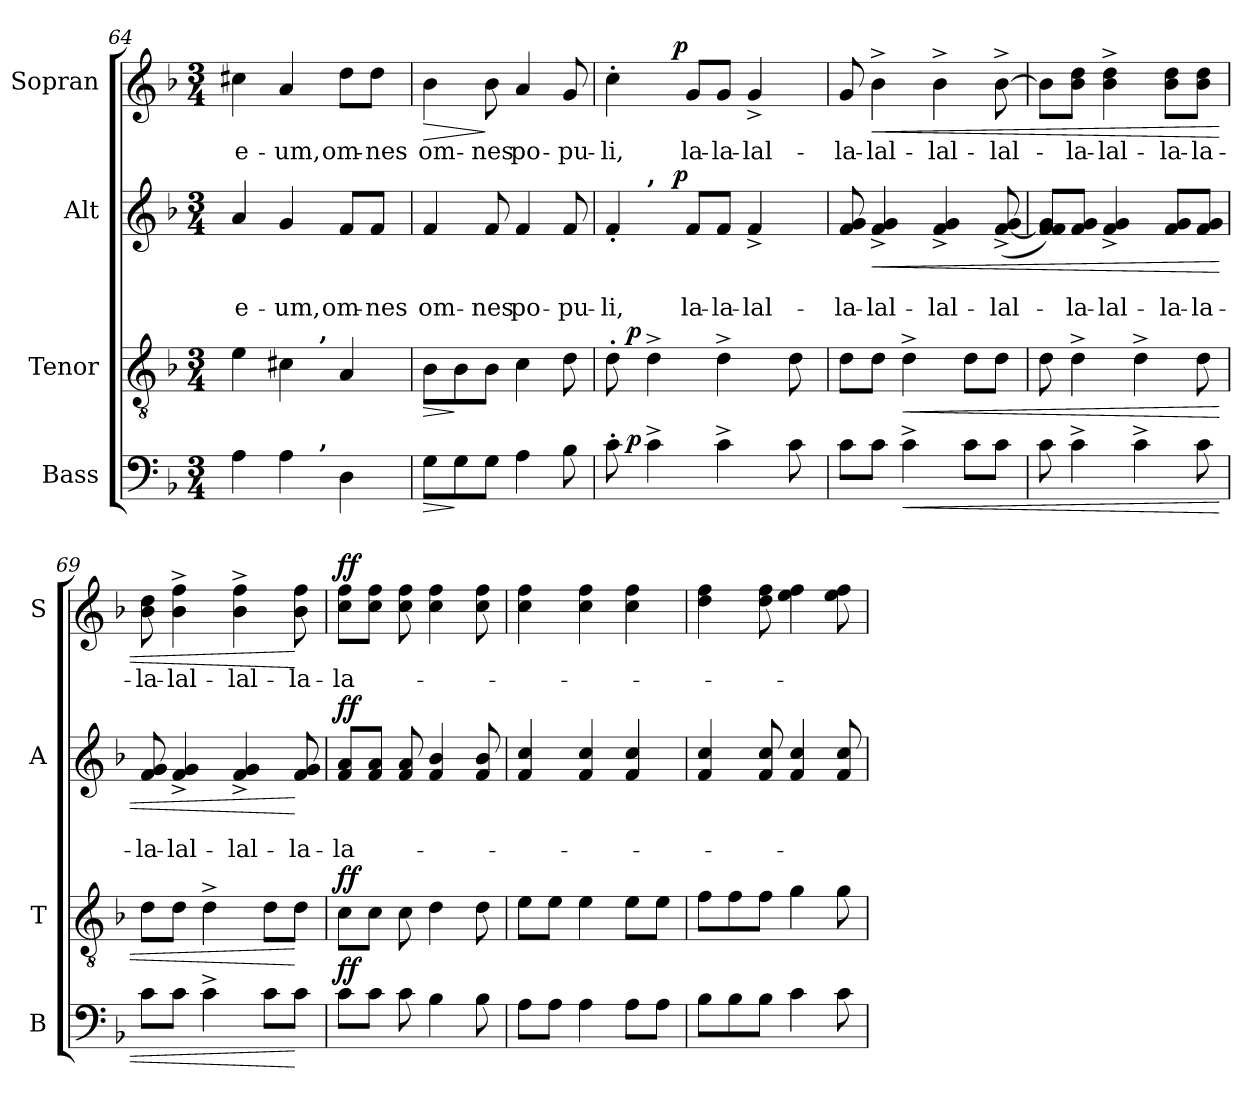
**kern	**dynam	**kern	**dynam	**kern	**text	**text	**dynam	**kern	**text	**dynam
*part4	*part4	*part3	*part3	*part2	*part2	*part2	*part2	*part1	*part1	*part1
*staff4	*staff4	*staff3	*staff3	*staff2	*staff2	*staff2	*staff2	*staff1	*staff1	*staff1
*I"Bass	*	*I"Tenor	*	*I"Alt	*	*	*	*I"Sopran	*	*
*I'B	*	*I'T	*	*I'A	*	*	*	*I'S	*	*
*clefF4	*	*clefGv2	*	*clefG2	*	*	*	*clefG2	*	*
*k[b-]	*	*k[b-]	*	*k[b-]	*	*	*	*k[b-]	*	*
*F:	*	*F:	*	*F:	*	*	*	*F:	*	*
*M3/4	*	*M3/4	*	*M3/4	*	*	*	*M3/4	*	*
=64	=64	=64	=64	=64	=64	=64	=64	=64	=64	=64
!	!	!	!	!	!	!LO:LY:b	!	!	!LO:LY:b	!
*^	*	*^	*	*	*	*	*	*	*	*
4A\	4..ryy	.	4e\	4..ryy	.	4a/	.	e-	.	4cc#X\	e-	.
!	!	!	!	!	!	!	!	!LO:LY:b	!	!	!LO:LY:b	!
4A\	.	.	4c#X\	.	.	4g/	.	-um,	.	4a/	-um,	.
!	!	!	!	!LO:TX:a:B:t=,	!	!	!	!	!	!	!	!
!	!LO:TX:a:B:t=,	!	!	!	!	!	!	!	!	!	!	!
.	4ryy	.	.	4ryy	.	.	.	.	.	.	.	.
!	!	!	!	!	!	!	!	!LO:LY:b	!	!	!LO:LY:b	!
4D\	.	.	4A/	.	.	8f/L	.	om-	.	8dd\L	om-	.
!	!	!	!	!	!	!	!	!LO:LY:b	!	!	!LO:LY:b	!
.	.	.	.	.	.	8f/J	.	-nes	.	8dd\J	-nes	.
.	16ryy	.	.	16ryy	.	.	.	.	.	.	.	.
=65	=65	=65	=65	=65	=65	=65	=65	=65	=65	=65	=65	=65
!	!	!LO:HP:b	!	!	!LO:HP:b	!	!	!LO:LY:b	!	!	!LO:LY:b	!LO:HP:b
*v	*v	*	*	*	*	*	*	*	*	*	*	*
*	*	*v	*v	*	*	*	*	*	*	*	*
8G\L	>	8B-\L	>	4f/	.	om-	.	4b-\	om-	>
8G\	]	8B-\	]	.	.	.	.	.	.	.
!	!	!	!	!	!	!LO:LY:b	!	!	!LO:LY:b	!
8G\J	.	8B-\J	.	8f/	.	-nes	.	8b-\	-nes	]
!	!	!	!	!	!	!LO:LY:b	!	!	!LO:LY:b	!
4A\	.	4c\	.	4f/	.	po-	.	4a/	po-	.
!	!	!	!	!	!	!LO:LY:b	!	!	!LO:LY:b	!
8B-\	.	8d\	.	8f/	.	-pu-	.	8g/	-pu-	.
=66	=66	=66	=66	=66	=66	=66	=66	=66	=66	=66
!	!	!	!	!	!	!LO:LY:b	!	!	!LO:LY:b	!
*^	*	*^	*	*^	*	*	*	*^	*	*
*	*	*	*	*	*	*	*^	*	*	*	*	*	*	*
8c'>\	16ryy	.	8d'>\	16ryy	.	4f'</	8..ryy	8ryy	.	-li,	.	4cc'>\	8..ryy	-li,	.
!	!	!LO:DY:a	!	!	!LO:DY:a	!	!	!	!	!	!	!	!	!	!
.	2ryy	p	.	2ryy	p	.	.	.	.	.	.	.	.	.	.
!	!	!	!	!	!	!	!	!LO:TX:a:B:t=,	!	!	!	!	!	!	!
4c^>\	.	.	4d^>\	.	.	.	.	2ryy	.	.	.	.	.	.	.
!	!	!	!	!	!	!	!	!	!	!	!LO:DY:a	!	!	!	!LO:DY:a
.	.	.	.	.	.	.	2ryy	.	.	.	p	.	2ryy	.	p
!	!	!	!	!	!	!	!	!	!	!LO:LY:b	!	!	!	!LO:LY:b	!
.	.	.	.	.	.	8f/L	.	.	.	la-	.	8g/L	.	la-	.
!	!	!	!	!	!	!	!	!	!	!LO:LY:b	!	!	!	!LO:LY:b	!
4c^>\	.	.	4d^>\	.	.	8f/J	.	.	.	-la-	.	8g/J	.	-la-	.
!	!	!	!	!	!	!	!	!	!	!LO:LY:b	!	!	!	!LO:LY:b	!
.	.	.	.	.	.	4f^</	.	.	.	-lal-	.	4g^</	.	-lal-	.
.	8.ryy	.	.	8.ryy	.	.	.	.	.	.	.	.	.	.	.
8c\	.	.	8d\	.	.	.	.	8ryy	.	.	.	.	.	.	.
.	.	.	.	.	.	.	32ryy	.	.	.	.	.	32ryy	.	.
!!LO:LB:g=z
=67	=67	=67	=67	=67	=67	=67	=67	=67	=67	=67	=67	=67	=67	=67	=67
!	!	!	!	!	!	!	!	!	!	!LO:LY:b	!	!	!	!LO:LY:b	!
*v	*v	*	*	*	*	*v	*v	*v	*	*	*	*v	*v	*	*
*	*	*v	*v	*	*	*	*	*	*	*	*
8c\L	.	8d\L	.	8f/ 8g/	.	-la-	.	8g/	-la-	.
!	!	!	!	!	!	!LO:LY:b	!LO:HP:b	!	!LO:LY:b	!LO:HP:b
8c\J	.	8d\J	.	4f/^< 4g/^<	.	-lal-	<	4b-^>\	-lal-	<
!	!LO:HP:b	!	!LO:HP:b	!	!	!	!	!	!	!
4c^>\	<	4d^>\	<	.	.	.	.	.	.	.
!	!	!	!	!	!	!LO:LY:b	!	!	!LO:LY:b	!
.	.	.	.	4f/^< 4g/^<	.	-lal-	.	4b-^>\	-lal-	.
8c\L	.	8d\L	.	.	.	.	.	.	.	.
!	!	!	!	!	!	!LO:LY:b	!	!	!LO:LY:b	!
8c\J	.	8d\J	.	(>[<8f/^< 8g/^<	.	-lal-	.	[>8b-^>\	-lal-	.
=68	=68	=68	=68	=68	=68	=68	=68	=68	=68	=68
8c\	.	8d\	.	8f/] 8f/ 8g/L)	.	.	.	8b-\L]	.	.
!	!	!	!	!	!	!LO:LY:b	!	!	!LO:LY:b	!
4c^>\	.	4d^>\	.	8f/ 8g/J	.	-la-	.	8b-\ 8dd\J	-la-	.
!	!	!	!	!	!	!LO:LY:b	!	!	!LO:LY:b	!
.	.	.	.	4f/^< 4g/^<	.	-lal-	.	4b-\^> 4dd\^>	-lal-	.
4c^>\	.	4d^>\	.	.	.	.	.	.	.	.
!	!	!	!	!	!	!LO:LY:b	!	!	!LO:LY:b	!
.	.	.	.	8f/ 8g/L	.	-la-	.	8b-\ 8dd\L	-la-	.
!	!	!	!	!	!	!LO:LY:b	!	!	!LO:LY:b	!
8c\	.	8d\	.	8f/ 8g/J	.	-la-	.	8b-\ 8dd\J	-la-	.
=69	=69	=69	=69	=69	=69	=69	=69	=69	=69	=69
!	!	!	!	!	!	!LO:LY:b	!	!	!LO:LY:b	!
8c\L	.	8d\L	.	8f/ 8g/	.	-la-	.	8b-\ 8dd\	-la-	.
!	!	!	!	!	!	!LO:LY:b	!	!	!LO:LY:b	!
8c\J	.	8d\J	.	4f/^< 4g/^<	.	-lal-	.	4b-\^> 4ff\^>	-lal-	.
4c^>\	.	4d^>\	.	.	.	.	.	.	.	.
!	!	!	!	!	!	!LO:LY:b	!	!	!LO:LY:b	!
.	.	.	.	4f/^< 4g/^<	.	-lal-	.	4b-\^> 4ff\^>	-lal-	.
8c\L	.	8d\L	.	.	.	.	.	.	.	.
!	!	!	!	!	!	!LO:LY:b	!	!	!LO:LY:b	!
8c\J	[	8d\J	[	8f/ 8g/	.	-la-	[	8b-\ 8ff\	-la-	[
!!LO:PB:g=z
=70	=70	=70	=70	=70	=70	=70	=70	=70	=70	=70
!	!LO:DY:a	!	!LO:DY:a	!	!	!LO:LY:b	!LO:DY:a	!	!LO:LY:b	!LO:DY:a
8c\L	ff	8c\L	ff	8f/ 8a/L	.	-la-	ff	8cc\ 8ff\L	-la-	ff
8c\J	.	8c\J	.	8f/ 8a/J	.	.	.	8cc\ 8ff\J	.	.
8c\	.	8c\	.	8f/ 8a/	.	.	.	8cc\ 8ff\	.	.
4B-\	.	4d\	.	4f/ 4b-/	.	.	.	4cc\ 4ff\	.	.
8B-\	.	8d\	.	8f/ 8b-/	.	.	.	8cc\ 8ff\	.	.
=71	=71	=71	=71	=71	=71	=71	=71	=71	=71	=71
8A\L	.	8e\L	.	4f/ 4cc/	.	.	.	4cc\ 4ff\	.	.
8A\J	.	8e\J	.	.	.	.	.	.	.	.
4A\	.	4e\	.	4f/ 4cc/	.	.	.	4cc\ 4ff\	.	.
8A\L	.	8e\L	.	4f/ 4cc/	.	.	.	4cc\ 4ff\	.	.
8A\J	.	8e\J	.	.	.	.	.	.	.	.
=72	=72	=72	=72	=72	=72	=72	=72	=72	=72	=72
8B-\L	.	8f\L	.	4f/ 4cc/	.	.	.	4dd\ 4ff\	.	.
8B-\	.	8f\	.	.	.	.	.	.	.	.
8B-\J	.	8f\J	.	8f/ 8cc/	.	.	.	8dd\ 8ff\	.	.
4c\	.	4g\	.	4f/ 4cc/	.	.	.	4ee\ 4ff\	.	.
8c\	.	8g\	.	8f/ 8cc/	.	.	.	8ee\ 8ff\	.	.
=	=	=	=	=	=	=	=	=	=	=
*-	*-	*-	*-	*-	*-	*-	*-	*-	*-	*-
